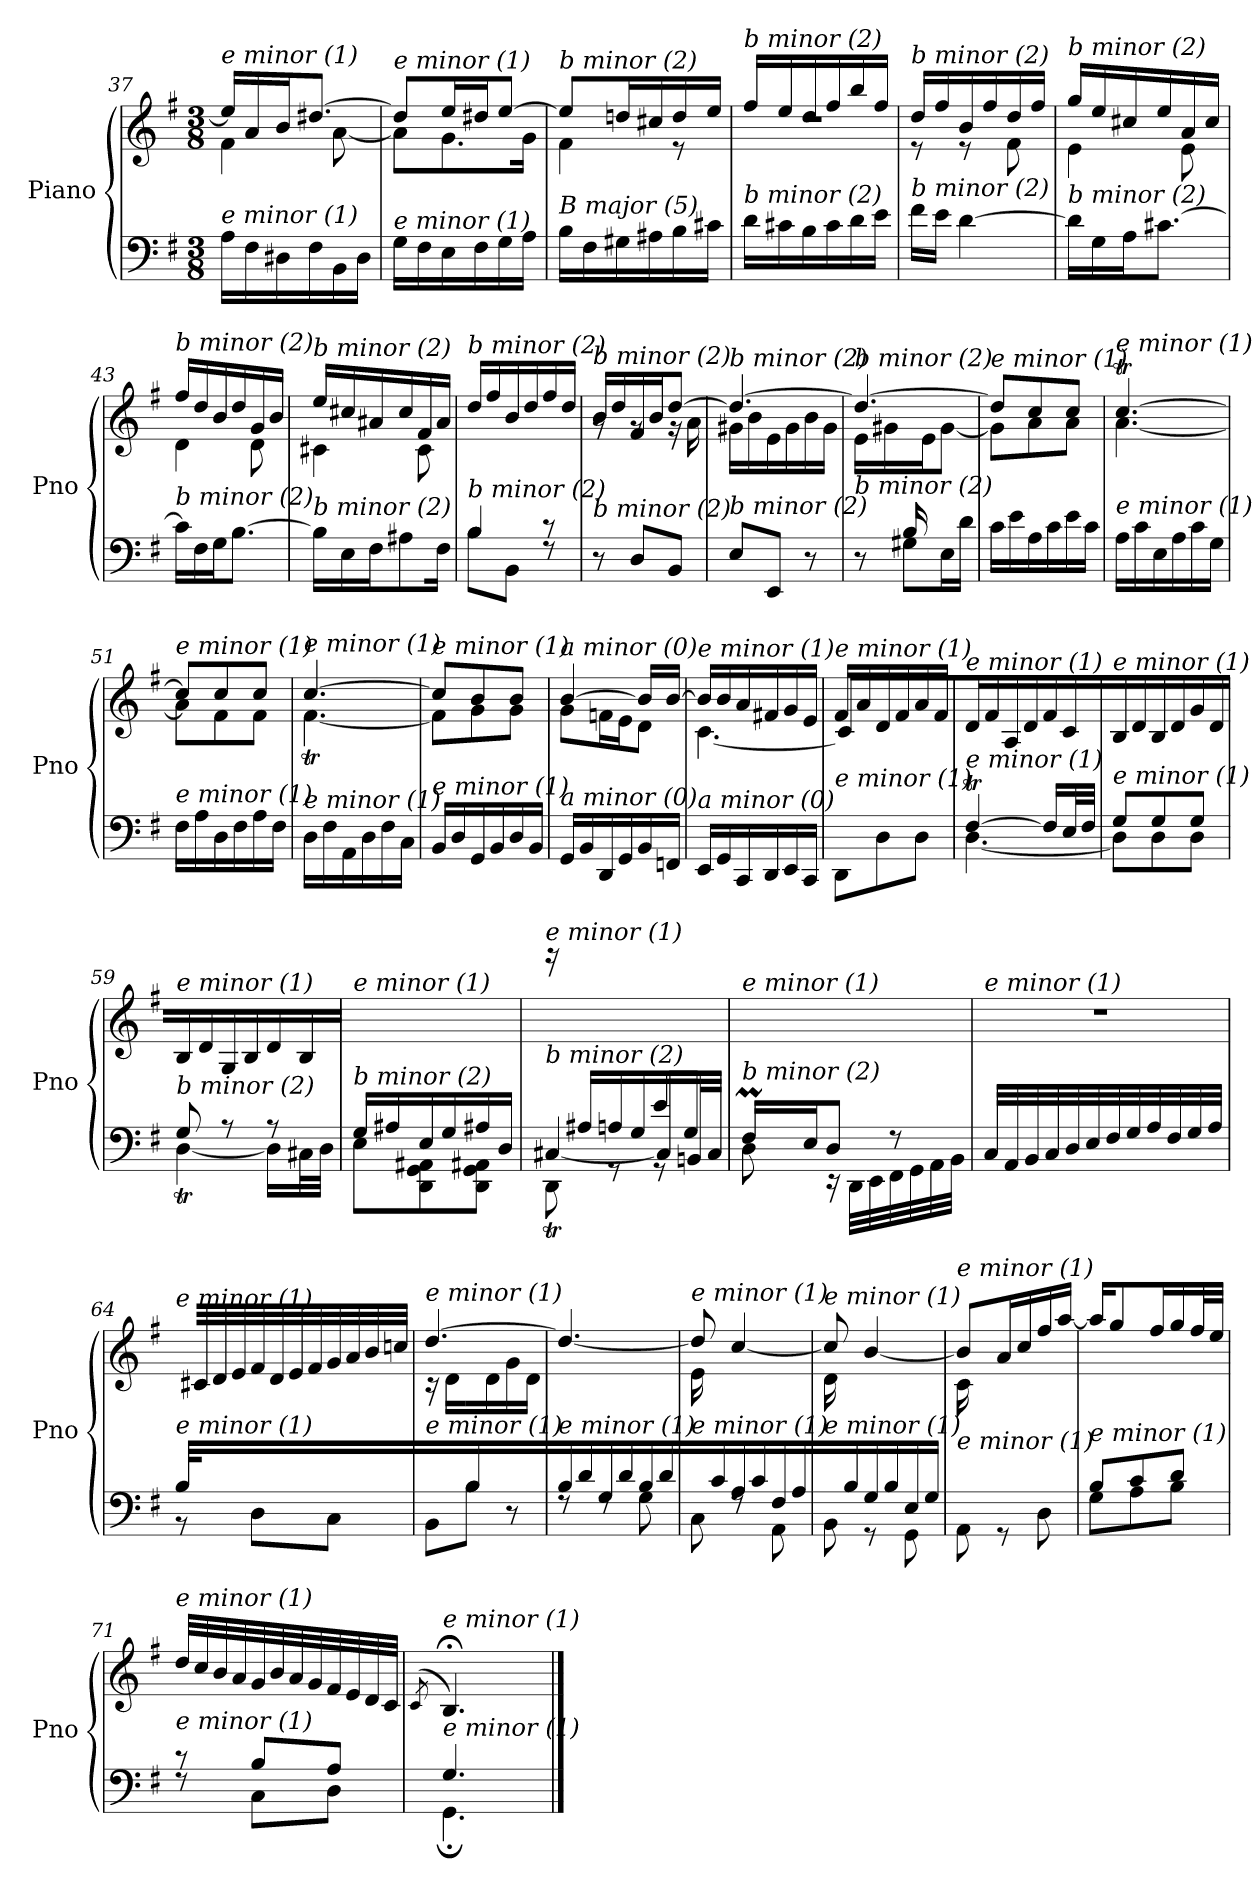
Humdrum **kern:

**kern	**kern
*part1	*part1
*staff2	*staff1
*I"Piano	*
*I'Pno	*
!!LO:LB:g=z
*clefF4	*clefG2
*k[f#]	*k[f#]
*M3/8	*M3/8
=37	=37
*	*^
!	!LO:TX:i:t=e minor (1)	!
!LO:TX:i:t=e minor (1)	!	!
16A\LL	16ee/LL]	4f#\
16F#\	16a/	.
16D#X\	16b/J	.
16F#\	[8.dd#X/J	.
16BB\	.	[8a\
16D#\JJ	.	.
=38	=38	=38
!	!LO:TX:i:t=e minor (1)	!
!LO:TX:i:t=e minor (1)	!	!
16G\LL	8dd#/L]	8a\L]
16F#\	.	.
16E\	16ee/L	8.g\
16F#\	16dd#X/J	.
16G\	[8ee/J	.
16A\JJ	.	16g\Jk
=39	=39	=39
!	!LO:TX:i:t=b minor (2)	!
!LO:TX:i:t=B major (5)	!	!
16B\LL	8ee/L]	4f#\
16F#\	.	.
16G#X\	16ddn/L	.
16A#X\	16cc#X/	.
16B\	16dd/	8r
16c#X\JJ	16ee/JJ	.
=40	=40	=40
!	!LO:TX:i:t=b minor (2)	!
!LO:TX:i:t=b minor (2)	!	!
16d\LL	16ff#/LL	4.rdd
16c#X\	16ee/	.
16B\	16dd/	.
16c#\	16ff#/	.
16d\	16bb/	.
16e\JJ	16ff#/JJ	.
=41	=41	=41
!	!LO:TX:i:t=b minor (2)	!
!LO:TX:i:t=b minor (2)	!	!
16f#\LL	16dd/LL	8r
16e\JJ	16ff#/	.
[4d\	16b/	8r
.	16ff#/	.
.	16dd/	8f#\
.	16ff#/JJ	.
=42	=42	=42
!	!LO:TX:i:t=b minor (2)	!
!LO:TX:i:t=b minor (2)	!	!
16d\LL]	16gg/LL	4e\
16G\	16ee/	.
16A\J	16cc#X/	.
[8.c#X\J	16ee/	.
.	16a/	8e\
.	16cc#/JJ	.
!!LO:LB:g=z	!!
=43	=43	=43
!	!LO:TX:i:t=b minor (2)	!
!LO:TX:i:t=b minor (2)	!	!
16c#\LL]	16ff#/LL	4d\
16F#\	16dd/	.
16G\J	16b/	.
[8.B\J	16dd/	.
.	16g/	8d\
.	16b/JJ	.
=44	=44	=44
!	!LO:TX:i:t=b minor (2)	!
!LO:TX:i:t=b minor (2)	!	!
16B\LL]	16ee/LL	4c#X\
16E\	16cc#X/	.
16F#\J	16a#X/	.
8A#X\	16cc#/	.
.	16f#/	8c#\
16F#\Jk	16a#/JJ	.
*	*v	*v
=45	=45
*^	*
!	!	!LO:TX:i:t=b minor (2)
!LO:TX:i:t=b minor (2)	!	!
4B/	8B\L	16dd/LL
.	.	16ff#/
.	8BB\J	16b/
.	.	16dd/
8r	8rF	16ff#/
.	.	16dd/JJ
*v	*v	*
=46	=46
*	*^
!	!LO:TX:i:t=b minor (2)	!
!LO:TX:i:t=b minor (2)	!	!
8r	16b/LL	8rg
.	16dd/	.
8D/L	16f#/	8rg
.	16b/J	.
8BB/J	[8dd/J	16r
.	.	16a\
=47	=47	=47
!	!LO:TX:i:t=b minor (2)	!
!LO:TX:i:t=b minor (2)	!	!
8E/L	4.dd/_	16g#X\LL
.	.	16b\
8EE/J	.	16e\
.	.	16g#\
8r	.	16b\
.	.	16g#\JJ
=48	=48	=48
*^	*	*
!	!	!LO:TX:i:t=b minor (2)	!
!LO:TX:i:t=b minor (2)	!	!	!
8ryy	8r	4.dd/_	16e\LL
.	.	.	16g#X\
16B/	8G#X\L	.	16ryy
8.ryy	.	.	16e\J
.	16E\L	.	[8g#\J
.	16d\JJ	.	.
!!LO:LB:g=z	!!
=49	=49	=49	=49
!	!	!LO:TX:i:t=e minor (1)	!
!LO:TX:i:t=e minor (1)	!	!	!
*v	*v	*	*
16c\LL	8dd/L]	8g#\L]
16e\	.	.
16A\	8cc/	8a\
16c\	.	.
16e\	8cc/J	8a\J
16c\JJ	.	.
=50	=50	=50
!	!LO:TX:i:t=e minor (1)	!
!LO:TX:i:t=e minor (1)	!	!
16A\LL	[4.ccT/	[4.a\
16c\	.	.
16E\	.	.
16A\	.	.
16c\	.	.
16G\JJ	.	.
=51	=51	=51
!	!LO:TX:i:t=e minor (1)	!
!LO:TX:i:t=e minor (1)	!	!
16F#\LL	8cc/L]	8a\L]
16A\	.	.
16D\	8cc/	8f#\
16F#\	.	.
16A\	8cc/J	8f#\J
16F#\JJ	.	.
=52	=52	=52
!	!LO:TX:i:t=e minor (1)	!
!LO:TX:i:t=e minor (1)	!	!
16D\LL	[4.cc/	[4.f#t\
16F#\	.	.
16AA\	.	.
16D\	.	.
16F#\	.	.
16C\JJ	.	.
=53	=53	=53
!	!LO:TX:i:t=e minor (1)	!
!LO:TX:i:t=e minor (1)	!	!
16BB/LL	8cc/L]	8f#\L]
16D/	.	.
16GG/	8b/	8g\
16BB/	.	.
16D/	8b/J	8g\J
16BB/JJ	.	.
=54	=54	=54
!	!LO:TX:i:t=a minor (0)	!
!LO:TX:i:t=a minor (0)	!	!
16GG/LL	[4b/	8g\L
16BB/	.	.
16DD/	.	16fn\L
16GG/	.	16e\J
16BB/	16b/LL]	8d\J
16FFn/JJ	[16b/JJ	.
!!LO:LB:g=z	!!
=55	=55	=55
!	!LO:TX:i:t=e minor (1)	!
!LO:TX:i:t=a minor (0)	!	!
16EE/LL	16b/LL]	[4.c\
16GG/	16b/	.
16CC/	16a/	.
16DD/	16f#X/	.
16EE/	16g/	.
16CC/JJ	16e/JJ	.
=56	=56	=56
*^	*	*
!	!	!LO:TX:i:t=e minor (1)	!
!LO:TX:i:t=e minor (1)	!	!	!
8ryy	8DD\L	16f#/LL	8c\L]
.	.	16a/	.
8F#/	8D\	16d/	4ryy
.	.	16f#/	.
8F#/J	8D\J	16a/	.
.	.	16f#/JJ	.
*	*	*v	*v
=57	=57	=57
!	!	!LO:TX:i:t=e minor (1)
!LO:TX:i:t=e minor (1)	!	!
[4F#t/	[4.D\	16d/LL
.	.	16f#/
.	.	16A/
.	.	16d/
16F#/LL]	.	16f#/
32E/L	.	16c/JJ
32F#/JJJ	.	.
=58	=58	=58
!	!	!LO:TX:i:t=e minor (1)
!LO:TX:i:t=e minor (1)	!	!
8G/L	8D\L]	16B/LL
.	.	16d/
8G/	8D\	16B/
.	.	16d/
8G/J	8D\J	16g/
.	.	16d/JJ
=59	=59	=59
!	!	!LO:TX:i:t=e minor (1)
!LO:TX:i:t=b minor (2)	!	!
8G/	[4DT\	16B/LL
.	.	16d/
8r	.	16G/
.	.	16B/
8r	16D\LL]	16d/
.	32C#X\L	16B/JJ
.	32D\JJJ	.
=60	=60	=60
!	!	!LO:TX:i:t=e minor (1)
!LO:TX:i:t=b minor (2)	!	!
16G/LL	8E\L	4.ryy
16A#Xi/	.	.
16E/	8DD\ 8GG\ 8AA#Xi\	.
16G/	.	.
16A#Xi/	8DD\ 8GG\ 8AA#Xi\J	.
16D/JJ	.	.
!!LO:LB:g=z
=61	=61	=61
*	*^	*
!	!	!	!LO:TX:i:t=e minor (1)
!LO:TX:i:t=b minor (2)	!	!	!
16ryy	[4C#Xt/	8DD\	16rggg
16A#Xi/LL	.	.	4ryy
16A/	.	8rGG	.
16G/	.	.	.
16e/	16C#/LL]	8rGG	.
16G/JJ	32BBn/L	.	16ryy
.	32C#/JJJ	.	.
=62	=62	=62	=62
*	*	*	*^
!	!	!	!LO:TX:i:t=e minor (1)	!
!LO:TX:i:t=b minor (2)	!	!	!	!
16F#m/LL	8D\	64F#!yy	4.ryy	16ryy
.	.	64G!yy	.	.
.	.	32F#!yy	.	.
16E/J	.	4ryy	.	4ryy
8D/J	16r	.	.	.
.	32DD\LLL	.	.	.
.	32EE\	.	.	.
8r	32FF#\	.	.	.
.	32GG\	.	.	.
.	32AA\	16ryy	.	16ryy
.	32BB\JJJ	.	.	.
*	*v	*v	*	*
*	*	*v	*v
=63	=63	=63
!	!	!LO:TX:i:t=e minor (1)
!LO:TX:i:t=e minor (1)	!	!
*v	*v	*
32C/LLL	4.r
32AA/	.
32BB/	.
32C/	.
32D/	.
32E/	.
32F#/	.
32G/	.
32A/	.
32F#/	.
32G/	.
32A/JJJ	.
=64	=64
*^	*
!	!	!LO:TX:i:t=e minor (1)
!LO:TX:i:t=e minor (1)	!	!
32B/LLL	8rBB	32ryy
4ryy	.	32c#X/
.	.	32d/
.	.	32e/
.	8D\L	32f#/
.	.	32d/
.	.	32e/
.	.	32f#/
.	8C\J	32g/
16.ryy	.	32a/
.	.	32b/
.	.	32ccn/JJJ
=65	=65	=65
*	*	*^
!	!	!LO:TX:i:t=e minor (1)	!
!LO:TX:i:t=e minor (1)	!	!	!
8ryy	8BB\L	[4.dd/	16r
.	.	.	16d\LL
16B/	8B\J	.	16ryy
8.ryy	.	.	16d\
.	8r	.	16g\
.	.	.	16d\JJ
!!LO:PB:g=z
=66	=66	=66	=66
!	!	!LO:TX:i:t=e minor (1)	!
!LO:TX:i:t=e minor (1)	!	!	!
*	*	*v	*v
16B/LL	8rF	4.dd/_
16d/	.	.
16G/	8rF	.
16d/	.	.
16B/	8G\	.
16d/JJ	.	.
=67	=67	=67
*	*	*^
!	!	!LO:TX:i:t=e minor (1)	!
!LO:TX:i:t=e minor (1)	!	!	!
16ryy	8C\	8dd/]	16e\LL
16c/	.	.	4ryy
16A/	8rF	[4cc/	.
16c/	.	.	.
16F#/	8AA\	.	.
16A/JJ	.	.	16ryy
=68	=68	=68	=68
!	!	!LO:TX:i:t=e minor (1)	!
!LO:TX:i:t=e minor (1)	!	!	!
16ryy	8BB\	8cc/]	16d\LL
16B/	.	.	4ryy
16G/	8r	[4b/	.
16B/	.	.	.
16E/	8GG\	.	.
16G/JJ	.	.	16ryy
=69	=69	=69	=69
!	!	!LO:TX:i:t=e minor (1)	!
!LO:TX:i:t=e minor (1)	!	!	!
16ryy	8AA\	8b/L]	16c\LL
16A/	.	.	4ryy
16F#/	8r	16a/L	.
16A/	.	16cc/	.
16D/	8D\	16ff#/	.
16F#/JJ	.	[16aa/JJ	16ryy
=70	=70	=70	=70
!	!	!LO:TX:i:t=e minor (1)	!
!LO:TX:i:t=e minor (1)	!	!	!
*	*	*v	*v
8B/L	8G\L	16aa/KL]
.	.	8gg/
8c/	8A\	.
.	.	16ff#/L
8d/J	8B\J	16gg/
.	.	32ff#/L
.	.	32ee/JJJ
=71	=71	=71
!	!	!LO:TX:i:t=e minor (1)
!LO:TX:i:t=e minor (1)	!	!
8r	8rF	32dd/LLL
.	.	32cc/
.	.	32b/
.	.	32a/
8B/L	8C\L	32g/
.	.	32b/
.	.	32a/
.	.	32g/
8A/J	8D\J	32f#/
.	.	32e/
.	.	32d/
.	.	32c/JJJ
=72	=72	=72
.	.	(8qc/
*	*	*^
!	!	!LO:TX:i:t=e minor (1)	!
!LO:TX:i:t=e minor (1)	!	!	!
4.G/	4.GG;\	4.B;</)	8c!yy
.	.	.	4B!yy
*v	*v	*	*
*	*v	*v
==	==
*-	*-
